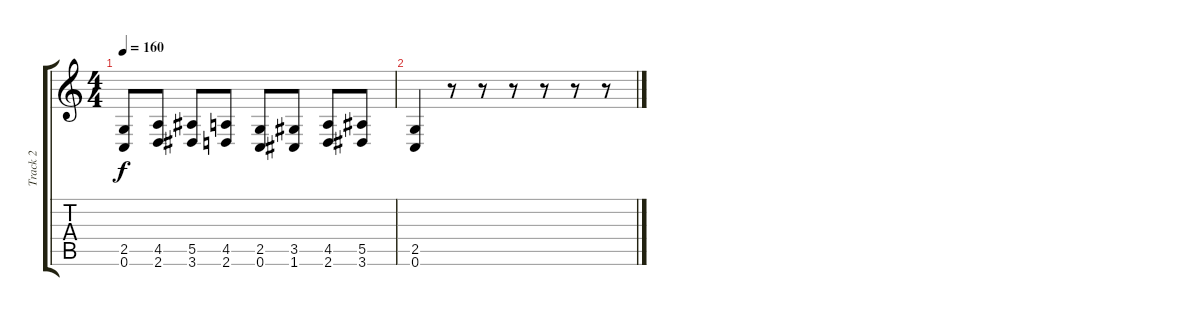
\track ("Track 2" "Track 2") {instrument distortionguitar}
\staff {score tabs}
\tuning (C4 G3 Eb3 Bb2 F2 C2) {hide}
\ts (4 4)
\tempo 160
\clef g2
\ks c
(2.5 0.6).8{dy f} (4.5 2.6).8 (5.5 3.6).8 (4.5 2.6).8 (2.5 0.6).8 (3.5 1.6).8 (4.5 2.6).8 (5.5 3.6).8 |
(2.5 0.6).4 r.8 r.8 r.8 r.8 r.8 r.8
